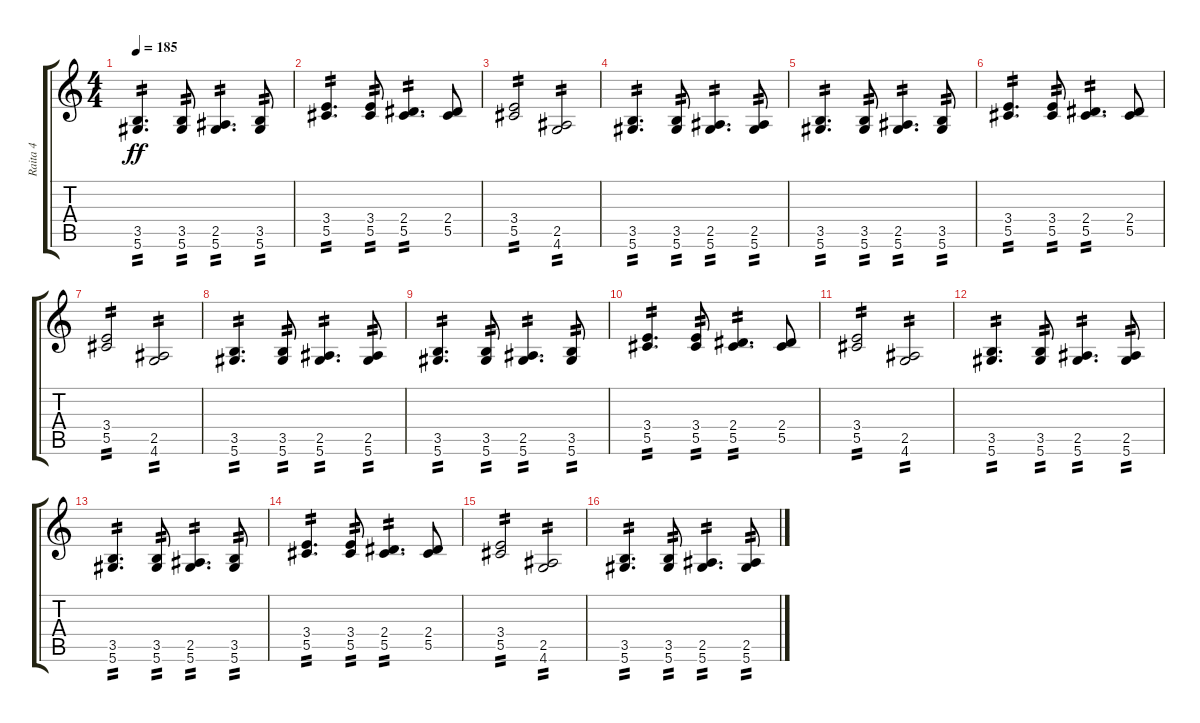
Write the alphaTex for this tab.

\track ("Raita 4" "Raita 4") {instrument distortionguitar}
\staff {score tabs}
\tuning (Eb4 Bb3 Gb3 Db3 Ab2 Eb2) {hide}
\ts (4 4)
\tempo 185
\clef g2
\ks c
(3.5 5.6).4{d tp 2 dy ff} (3.5 5.6).8{tp 2} (2.5 5.6).4{d tp 2} (3.5 5.6).8{tp 2} |
(3.4 5.5).4{d tp 2} (3.4 5.5).8{tp 2} (2.4 5.5).4{d tp 2} (2.4 5.5).8 |
(3.4 5.5).2{tp 2} (2.5 4.6).2{tp 2} |
(3.5 5.6).4{d tp 2} (3.5 5.6).8{tp 2} (2.5 5.6).4{d tp 2} (2.5 5.6).8{tp 2} |
(3.5 5.6).4{d tp 2} (3.5 5.6).8{tp 2} (2.5 5.6).4{d tp 2} (3.5 5.6).8{tp 2} |
(3.4 5.5).4{d tp 2} (3.4 5.5).8{tp 2} (2.4 5.5).4{d tp 2} (2.4 5.5).8 |
(3.4 5.5).2{tp 2} (2.5 4.6).2{tp 2} |
(3.5 5.6).4{d tp 2} (3.5 5.6).8{tp 2} (2.5 5.6).4{d tp 2} (2.5 5.6).8{tp 2} |
(3.5 5.6).4{d tp 2} (3.5 5.6).8{tp 2} (2.5 5.6).4{d tp 2} (3.5 5.6).8{tp 2} |
(3.4 5.5).4{d tp 2} (3.4 5.5).8{tp 2} (2.4 5.5).4{d tp 2} (2.4 5.5).8 |
(3.4 5.5).2{tp 2} (2.5 4.6).2{tp 2} |
(3.5 5.6).4{d tp 2 volume 12} (3.5 5.6).8{tp 2} (2.5 5.6).4{d tp 2} (2.5 5.6).8{tp 2} |
(3.5 5.6).4{d tp 2} (3.5 5.6).8{tp 2} (2.5 5.6).4{d tp 2} (3.5 5.6).8{tp 2} |
(3.4 5.5).4{d tp 2 volume 10} (3.4 5.5).8{tp 2} (2.4 5.5).4{d tp 2} (2.4 5.5).8 |
(3.4 5.5).2{tp 2} (2.5 4.6).2{tp 2} |
(3.5 5.6).4{d tp 2 volume 8} (3.5 5.6).8{tp 2} (2.5 5.6).4{d tp 2} (2.5 5.6).8{tp 2}
